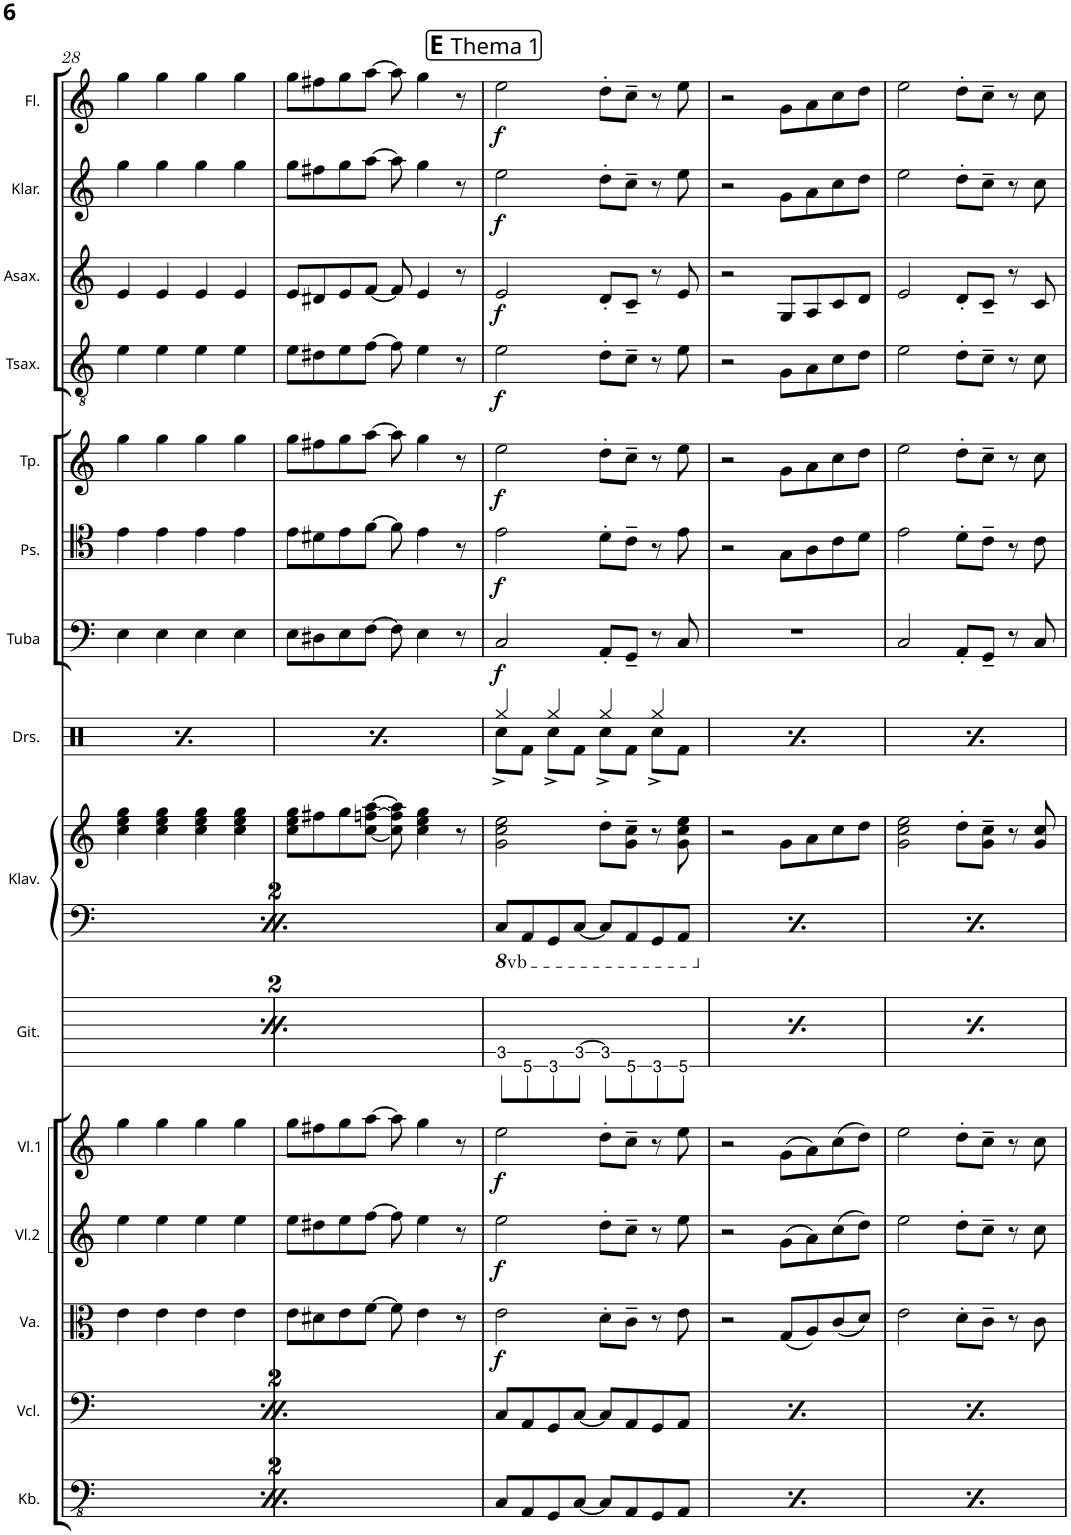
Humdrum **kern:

**kern	**dynam	**kern	**kern	**dynam	**kern	**dynam	**kern	**dynam	**kern	**kern	**kern	**kern	**kern	**dynam	**kern	**dynam	**kern	**dynam	**kern	**dynam	**kern	**dynam	**kern	**dynam	**kern	**dynam
*part15	*part15	*part14	*part13	*part13	*part12	*part12	*part11	*part11	*part10	*part9	*part9	*part8	*part7	*part7	*part6	*part6	*part5	*part5	*part4	*part4	*part3	*part3	*part2	*part2	*part1	*part1
*staff16	*staff16	*staff15	*staff14	*staff14	*staff13	*staff13	*staff12	*staff12	*staff11	*staff10	*staff9	*staff8	*staff7	*staff7	*staff6	*staff6	*staff5	*staff5	*staff4	*staff4	*staff3	*staff3	*staff2	*staff2	*staff1	*staff1
*I"Kontrabässe	*	*I"Cello	*I"Viola	*	*I"Violine 2	*	*I"Violine 1	*	*I"Gitarre	*I"Klavier	*	*I"Drumset	*I"Tuba	*	*I"Posaune	*	*I"Trompete	*	*I"Tenorsaxophon	*	*I"Altsaxophon	*	*I"Klarinette	*	*I"Flöte	*
*I'Kb.	*	*	*I'Va.	*	*I'Vl.2	*	*I'Vl.1	*	*I'Git.	*I'Klav.	*	*I'Drs.	*I'Tuba	*	*I'Ps.	*	*I'Tp.	*	*I'Tsax.	*	*I'Asax.	*	*I'Klar.	*	*I'Fl.	*
!!LO:PB:g=z
*clefFv4	*	*clefF4	*clefC3	*	*clefG2	*	*clefG2	*	*	*clefF4	*clefG2	*clefX	*clefF4	*	*clefC4	*	*clefG2	*	*clefGv2	*	*clefG2	*	*clefG2	*	*clefG2	*
*Trd7c12	*	*	*	*	*	*	*	*	*	*	*	*	*	*	*	*	*Trd1c2	*	*Trd8c14	*	*Trd5c9	*	*Trd1c2	*	*	*
*k[]	*	*k[]	*k[]	*	*k[]	*	*k[]	*	*k[]	*k[]	*k[]	*k[]	*k[]	*	*k[]	*	*k[]	*	*k[]	*	*k[]	*	*k[]	*	*k[]	*
*M4/4	*	*M4/4	*M4/4	*	*M4/4	*	*M4/4	*	*M4/4	*M4/4	*M4/4	*M4/4	*M4/4	*	*M4/4	*	*M4/4	*	*M4/4	*	*M4/4	*	*M4/4	*	*M4/4	*
=28	=28	=28	=28	=28	=28	=28	=28	=28	=28	=28	=28	=28	=28	=28	=28	=28	=28	=28	=28	=28	=28	=28	=28	=28	=28	=28
*	*	*	*	*	*	*	*	*	*	*	*	*^	*	*	*	*	*	*	*	*	*	*	*	*	*	*
!	!LO:DY:b	!	!	!	!	!	!	!	!	!	!	!	!	!	!	!	!	!	!	!	!	!	!	!	!	!	!
4CC/	f	4C/	4e\	.	4ee\	.	4gg\	.	4C\	4CC/	4cc\ 4ee\ 4gg\	4Rgg/	8Rcc^\L	4E\	.	4e\	.	4gg\	.	4e\	.	4e/	.	4gg\	.	4gg\	.
.	.	.	.	.	.	.	.	.	.	.	.	.	8Rf\J	.	.	.	.	.	.	.	.	.	.	.	.	.	.
8CC/L	.	8C/L	4e\	.	4ee\	.	4gg\	.	8C\L	8CC/L	4cc\ 4ee\ 4gg\	4Rgg/	8Rcc^\L	4E\	.	4e\	.	4gg\	.	4e\	.	4e/	.	4gg\	.	4gg\	.
8AAA/J	.	8AA/J	.	.	.	.	.	.	8AA\J	8AAA/J	.	.	8Rf\J	.	.	.	.	.	.	.	.	.	.	.	.	.	.
8CC/L	.	8C/L	4e\	.	4ee\	.	4gg\	.	8C\L	8CC/L	4cc\ 4ee\ 4gg\	4Rgg/	8Rcc^\L	4E\	.	4e\	.	4gg\	.	4e\	.	4e/	.	4gg\	.	4gg\	.
8AAA/	.	8AA/	.	.	.	.	.	.	8AA\	8AAA/	.	.	8Rf\J	.	.	.	.	.	.	.	.	.	.	.	.	.	.
8GGG/	.	8GG/	4e\	.	4ee\	.	4gg\	.	8GG\	8GGG/	4cc\ 4ee\ 4gg\	4Rgg/	8Rcc^\L	4E\	.	4e\	.	4gg\	.	4e\	.	4e/	.	4gg\	.	4gg\	.
[8CC/J	.	[8C/J	.	.	.	.	.	.	[8C\J	[8CC/J	.	.	8Rf\J	.	.	.	.	.	.	.	.	.	.	.	.	.	.
=29	=29	=29	=29	=29	=29	=29	=29	=29	=29	=29	=29	=29	=29	=29	=29	=29	=29	=29	=29	=29	=29	=29	=29	=29	=29	=29	=29
8CC/L]	.	8C/L]	8e\L	.	8ee\L	.	8gg\L	.	8C\L]	8CC/L]	8cc\ 8ee\ 8gg\L	4Rgg/	8Rcc^\L	8E\L	.	8e\L	.	8gg\L	.	8e\L	.	8e/L	.	8gg\L	.	8gg\L	.
8AAA/	.	8AA/	8d#X\	.	8dd#X\	.	8ff#X\	.	8AA\	8AAA/	8ff#X\	.	8Rf\J	8D#X\	.	8d#X\	.	8ff#X\	.	8d#X\	.	8d#X/	.	8ff#X\	.	8ff#X\	.
8GGG/	.	8GG/	8e\	.	8ee\	.	8gg\	.	8GG\	8GGG/	8gg\	4Rgg/	8Rcc^\L	8E\	.	8e\	.	8gg\	.	8e\	.	8e/	.	8gg\	.	8gg\	.
[8CC/J	.	[8C/J	[8f\J	.	[8ff\J	.	[8aa\J	.	[8C\J	[8CC/J	[8cc\ [8ffn\ [8aa\J	.	8Rf\J	[8F\J	.	[8f\J	.	[8aa\J	.	[8f\J	.	[8f/J	.	[8aa\J	.	[8aa\J	.
8CC/L]	.	8C/L]	8f\]	.	8ff\]	.	8aa\]	.	8C\L]	8CC/L]	8cc\] 8ff\] 8aa\]	4Rgg/	8Rcc^\L	8F\]	.	8f\]	.	8aa\]	.	8f\]	.	8f/]	.	8aa\]	.	8aa\]	.
8AAA/	.	8AA/	4e\	.	4ee\	.	4gg\	.	8AA\	8AAA/	4cc\ 4ee\ 4gg\	.	8Rf\J	4E\	.	4e\	.	4gg\	.	4e\	.	4e/	.	4gg\	.	4gg\	.
8GGG/	.	8GG/	.	.	.	.	.	.	8GG\	8GGG/	.	4Rgg/	8Rcc^\L	.	.	.	.	.	.	.	.	.	.	.	.	.	.
8AAA/J	.	8AA/J	8r	.	8r	.	8r	.	8AA\J	8AAA/J	8r	.	8Rf\J	8r	.	8r	.	8r	.	8r	.	8r	.	8r	.	8r	.
!!LO:REH:place=s1:a:fs=12:t=Thema 1
!!LO:REH:place=s1:a:B:fs=14:t=E
=30	=30	=30	=30	=30	=30	=30	=30	=30	=30	=30	=30	=30	=30	=30	=30	=30	=30	=30	=30	=30	=30	=30	=30	=30	=30	=30	=30
*	*	*	*	*	*	*	*	*	*	*8ba	*	*	*	*	*	*	*	*	*	*	*	*	*	*	*	*	*
!	!	!	!	!LO:DY:b	!	!LO:DY:b	!	!LO:DY:b	!	!	!	!	!	!	!LO:DY:b	!	!LO:DY:b	!	!LO:DY:b	!	!LO:DY:b	!	!LO:DY:b	!	!LO:DY:b	!	!LO:DY:b
8CC~/L	.	8C~/L	2e\	f	2ee\	f	2ee\	f	8C~\L	8CC~/L	2g\ 2cc\ 2ee\	4Rgg/	8Rcc^\L	2C/	f	2e\	f	2ee\	f	2e\	f	2e/	f	2ee\	f	2ee\	f
8AAA~/	.	8AA~/	.	.	.	.	.	.	8AA~\	8AAA~/	.	.	8Rf\J	.	.	.	.	.	.	.	.	.	.	.	.	.	.
8GGG~/	.	8GG~/	.	.	.	.	.	.	8GG~\	8GGG~/	.	4Rgg/	8Rcc^\L	.	.	.	.	.	.	.	.	.	.	.	.	.	.
[8CC~/J	.	[8C~/J	.	.	.	.	.	.	[8C~\J	[8CC~/J	.	.	8Rf\J	.	.	.	.	.	.	.	.	.	.	.	.	.	.
8CC/L]	.	8C/L]	8d'\L	.	8dd'\L	.	8dd'\L	.	8C\L]	8CC/L]	8dd'\L	4Rgg/	8Rcc^\L	8AA'/L	.	8d'\L	.	8dd'\L	.	8d'\L	.	8d'/L	.	8dd'\L	.	8dd'\L	.
8AAA~/	.	8AA~/	8c~\J	.	8cc~\J	.	8cc~\J	.	8AA~\	8AAA~/	8g\~ 8cc\~J	.	8Rf\J	8GG~/J	.	8c~\J	.	8cc~\J	.	8c~\J	.	8c~/J	.	8cc~\J	.	8cc~\J	.
8GGG~/	.	8GG~/	8r	.	8r	.	8r	.	8GG~\	8GGG~/	8r	4Rgg/	8Rcc^\L	8r	.	8r	.	8r	.	8r	.	8r	.	8r	.	8r	.
8AAA~/J	.	8AA~/J	8e\	.	8ee\	.	8ee\	.	8AA~\J	8AAA~/J	8g\ 8cc\ 8ee\	.	8Rf\J	8C/	.	8e\	.	8ee\	.	8e\	.	8e/	.	8ee\	.	8ee\	.
=31	=31	=31	=31	=31	=31	=31	=31	=31	=31	=31	=31	=31	=31	=31	=31	=31	=31	=31	=31	=31	=31	=31	=31	=31	=31	=31	=31
*	*	*	*	*	*	*	*	*	*	*X8ba	*	*	*	*	*	*	*	*	*	*	*	*	*	*	*	*	*
8CC~/L	.	8C~/L	2r	.	2r	.	2r	.	8C~\L	8CC~/L	2r	4Rgg/	8Rcc^\L	1r	.	2r	.	2r	.	2r	.	2r	.	2r	.	2r	.
8AAA~/	.	8AA~/	.	.	.	.	.	.	8AA~\	8AAA~/	.	.	8Rf\J	.	.	.	.	.	.	.	.	.	.	.	.	.	.
8GGG~/	.	8GG~/	.	.	.	.	.	.	8GG~\	8GGG~/	.	4Rgg/	8Rcc^\L	.	.	.	.	.	.	.	.	.	.	.	.	.	.
[8CC~/J	.	[8C~/J	.	.	.	.	.	.	[8C~\J	[8CC~/J	.	.	8Rf\J	.	.	.	.	.	.	.	.	.	.	.	.	.	.
8CC/L]	.	8C/L]	(8G/L	.	(8g\L	.	(8g\L	.	8C\L]	8CC/L]	8g\L	4Rgg/	8Rcc^\L	.	.	8G\L	.	8g\L	.	8G\L	.	8G/L	.	8g\L	.	8g\L	.
8AAA~/	.	8AA~/	8A/)	.	8a\)	.	8a\)	.	8AA~\	8AAA~/	8a\	.	8Rf\J	.	.	8A\	.	8a\	.	8A\	.	8A/	.	8a\	.	8a\	.
8GGG~/	.	8GG~/	(8c/	.	(8cc\	.	(8cc\	.	8GG~\	8GGG~/	8cc\	4Rgg/	8Rcc^\L	.	.	8c\	.	8cc\	.	8c\	.	8c/	.	8cc\	.	8cc\	.
8AAA~/J	.	8AA~/J	8d/J)	.	8dd\J)	.	8dd\J)	.	8AA~\J	8AAA~/J	8dd\J	.	8Rf\J	.	.	8d\J	.	8dd\J	.	8d\J	.	8d/J	.	8dd\J	.	8dd\J	.
=32	=32	=32	=32	=32	=32	=32	=32	=32	=32	=32	=32	=32	=32	=32	=32	=32	=32	=32	=32	=32	=32	=32	=32	=32	=32	=32	=32
8CC~/L	.	8C~/L	2e\	.	2ee\	.	2ee\	.	8C~\L	8CC~/L	2g\ 2cc\ 2ee\	4Rgg/	8Rcc^\L	2C/	.	2e\	.	2ee\	.	2e\	.	2e/	.	2ee\	.	2ee\	.
8AAA~/	.	8AA~/	.	.	.	.	.	.	8AA~\	8AAA~/	.	.	8Rf\J	.	.	.	.	.	.	.	.	.	.	.	.	.	.
8GGG~/	.	8GG~/	.	.	.	.	.	.	8GG~\	8GGG~/	.	4Rgg/	8Rcc^\L	.	.	.	.	.	.	.	.	.	.	.	.	.	.
[8CC~/J	.	[8C~/J	.	.	.	.	.	.	[8C~\J	[8CC~/J	.	.	8Rf\J	.	.	.	.	.	.	.	.	.	.	.	.	.	.
8CC/L]	.	8C/L]	8d'\L	.	8dd'\L	.	8dd'\L	.	8C\L]	8CC/L]	8dd'\L	4Rgg/	8Rcc^\L	8AA'/L	.	8d'\L	.	8dd'\L	.	8d'\L	.	8d'/L	.	8dd'\L	.	8dd'\L	.
8AAA~/	.	8AA~/	8c~\J	.	8cc~\J	.	8cc~\J	.	8AA~\	8AAA~/	8g\~ 8cc\~J	.	8Rf\J	8GG~/J	.	8c~\J	.	8cc~\J	.	8c~\J	.	8c~/J	.	8cc~\J	.	8cc~\J	.
8GGG~/	.	8GG~/	8r	.	8r	.	8r	.	8GG~\	8GGG~/	8r	4Rgg/	8Rcc^\L	8r	.	8r	.	8r	.	8r	.	8r	.	8r	.	8r	.
8AAA~/J	.	8AA~/J	8c\	.	8cc\	.	8cc\	.	8AA~\J	8AAA~/J	8g/ 8cc/	.	8Rf\J	8C/	.	8c\	.	8cc\	.	8c\	.	8c/	.	8cc\	.	8cc\	.
*	*	*	*	*	*	*	*	*	*	*	*	*v	*v	*	*	*	*	*	*	*	*	*	*	*	*	*	*
=	=	=	=	=	=	=	=	=	=	=	=	=	=	=	=	=	=	=	=	=	=	=	=	=	=	=
*-	*-	*-	*-	*-	*-	*-	*-	*-	*-	*-	*-	*-	*-	*-	*-	*-	*-	*-	*-	*-	*-	*-	*-	*-	*-	*-
